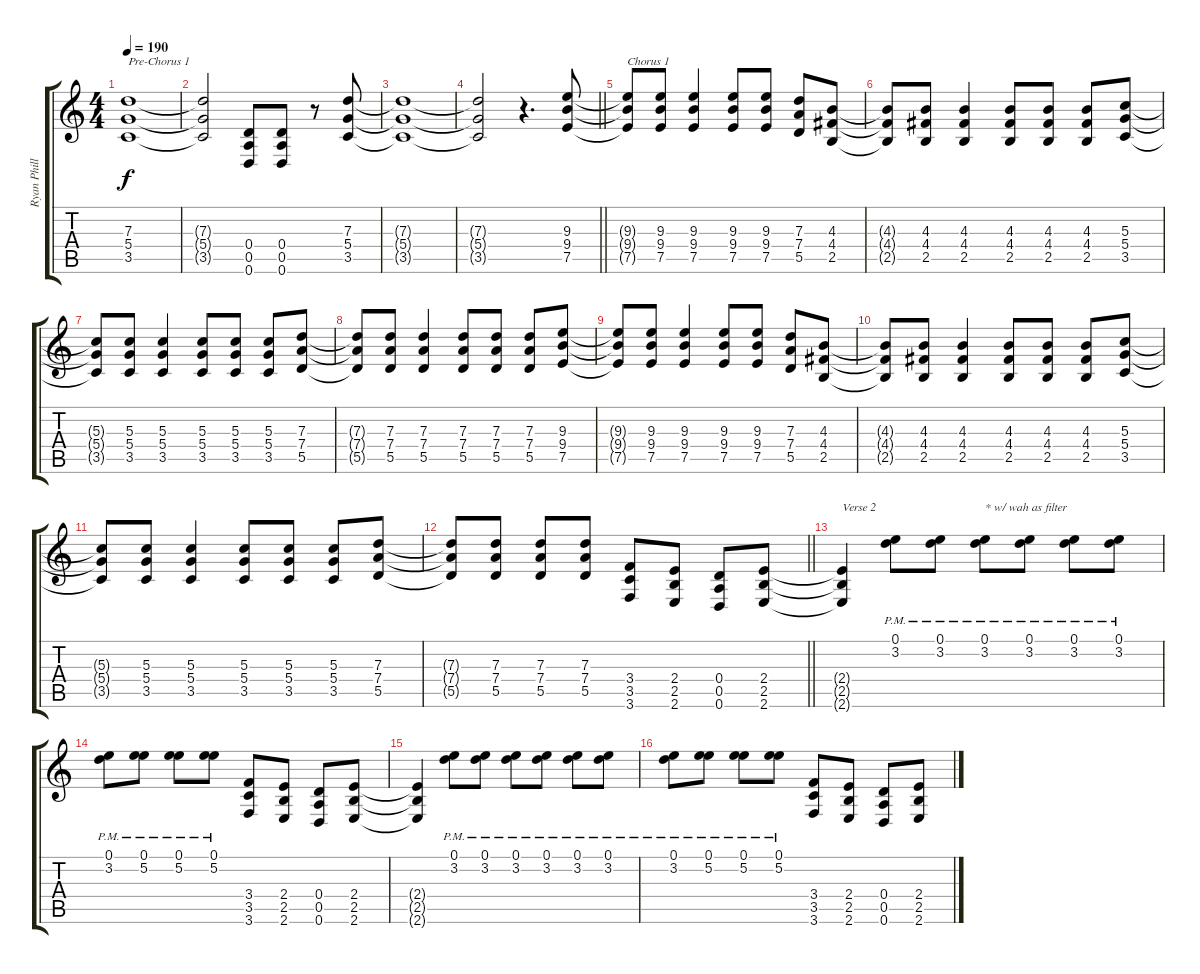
\track ("Ryan Phillips | Lead" "Ryan Phill") {instrument distortionguitar}
\staff {score tabs}
\tuning (E4 B3 G3 D3 A2 D2) {hide}
\ts (4 4)
\tempo 190
\clef g2
\ks c
(7.3{t} 5.4{t} 3.5{t}).1{txt "Pre-Chorus 1" dy f} |
(7.3{t} 5.4{t} 3.5{t}).2 (0.4 0.5 0.6).8 (0.4 0.5 0.6).8 r.8 (7.3 5.4 3.5).8 |
(7.3{t} 5.4{t} 3.5{t}).1 |
\barLineRight lightlight
(7.3{t} 5.4{t} 3.5{t}).2 r.4{d} (9.3 9.4 7.5).8 |
(9.3{t} 9.4{t} 7.5{t}).8{txt "Chorus 1"} (9.3 9.4 7.5).8 (9.3 9.4 7.5).4 (9.3 9.4 7.5).8 (9.3 9.4 7.5).8 (7.3 7.4 5.5).8 (4.3 4.4 2.5).8 |
(4.3{t} 4.4{t} 2.5{t}).8 (4.3 4.4 2.5).8 (4.3 4.4 2.5).4 (4.3 4.4 2.5).8 (4.3 4.4 2.5).8 (4.3 4.4 2.5).8 (5.3 5.4 3.5).8 |
(5.3{t} 5.4{t} 3.5{t}).8 (5.3 5.4 3.5).8 (5.3 5.4 3.5).4 (5.3 5.4 3.5).8 (5.3 5.4 3.5).8 (5.3 5.4 3.5).8 (7.3 7.4 5.5).8 |
(7.3{t} 7.4{t} 5.5{t}).8 (7.3 7.4 5.5).8 (7.3 7.4 5.5).4 (7.3 7.4 5.5).8 (7.3 7.4 5.5).8 (7.3 7.4 5.5).8 (9.3 9.4 7.5).8 |
(9.3{t} 9.4{t} 7.5{t}).8 (9.3 9.4 7.5).8 (9.3 9.4 7.5).4 (9.3 9.4 7.5).8 (9.3 9.4 7.5).8 (7.3 7.4 5.5).8 (4.3 4.4 2.5).8 |
(4.3{t} 4.4{t} 2.5{t}).8 (4.3 4.4 2.5).8 (4.3 4.4 2.5).4 (4.3 4.4 2.5).8 (4.3 4.4 2.5).8 (4.3 4.4 2.5).8 (5.3 5.4 3.5).8 |
(5.3{t} 5.4{t} 3.5{t}).8 (5.3 5.4 3.5).8 (5.3 5.4 3.5).4 (5.3 5.4 3.5).8 (5.3 5.4 3.5).8 (5.3 5.4 3.5).8 (7.3 7.4 5.5).8 |
\barLineRight lightlight
(7.3{t} 7.4{t} 5.5{t}).8 (7.3 7.4 5.5).8 (7.3 7.4 5.5).8 (7.3 7.4 5.5).8 (3.4 3.5 3.6).8 (2.4 2.5 2.6).8 (0.4 0.5 0.6).8 (2.4 2.5 2.6).8 |
(2.4{t} 2.5{t} 2.6{t}).4{txt "Verse 2"} (0.1{pm} 3.2{pm}).8 (0.1{pm} 3.2{pm}).8 (0.1{pm} 3.2{pm}).8{txt "* w/ wah as filter"} (0.1{pm} 3.2{pm}).8 (0.1{pm} 3.2{pm}).8 (0.1{pm} 3.2{pm}).8 |
(0.1{pm} 3.2{pm}).8 (0.1{pm} 5.2{pm}).8 (0.1{pm} 5.2{pm}).8 (0.1{pm} 5.2{pm}).8 (3.4 3.5 3.6).8 (2.4 2.5 2.6).8 (0.4 0.5 0.6).8 (2.4 2.5 2.6).8 |
(2.4{t} 2.5{t} 2.6{t}).4 (0.1{pm} 3.2{pm}).8 (0.1{pm} 3.2{pm}).8 (0.1{pm} 3.2{pm}).8 (0.1{pm} 3.2{pm}).8 (0.1{pm} 3.2{pm}).8 (0.1{pm} 3.2{pm}).8 |
(0.1{pm} 3.2{pm}).8 (0.1{pm} 5.2{pm}).8 (0.1{pm} 5.2{pm}).8 (0.1{pm} 5.2{pm}).8 (3.4 3.5 3.6).8 (2.4 2.5 2.6).8 (0.4 0.5 0.6).8 (2.4 2.5 2.6).8
